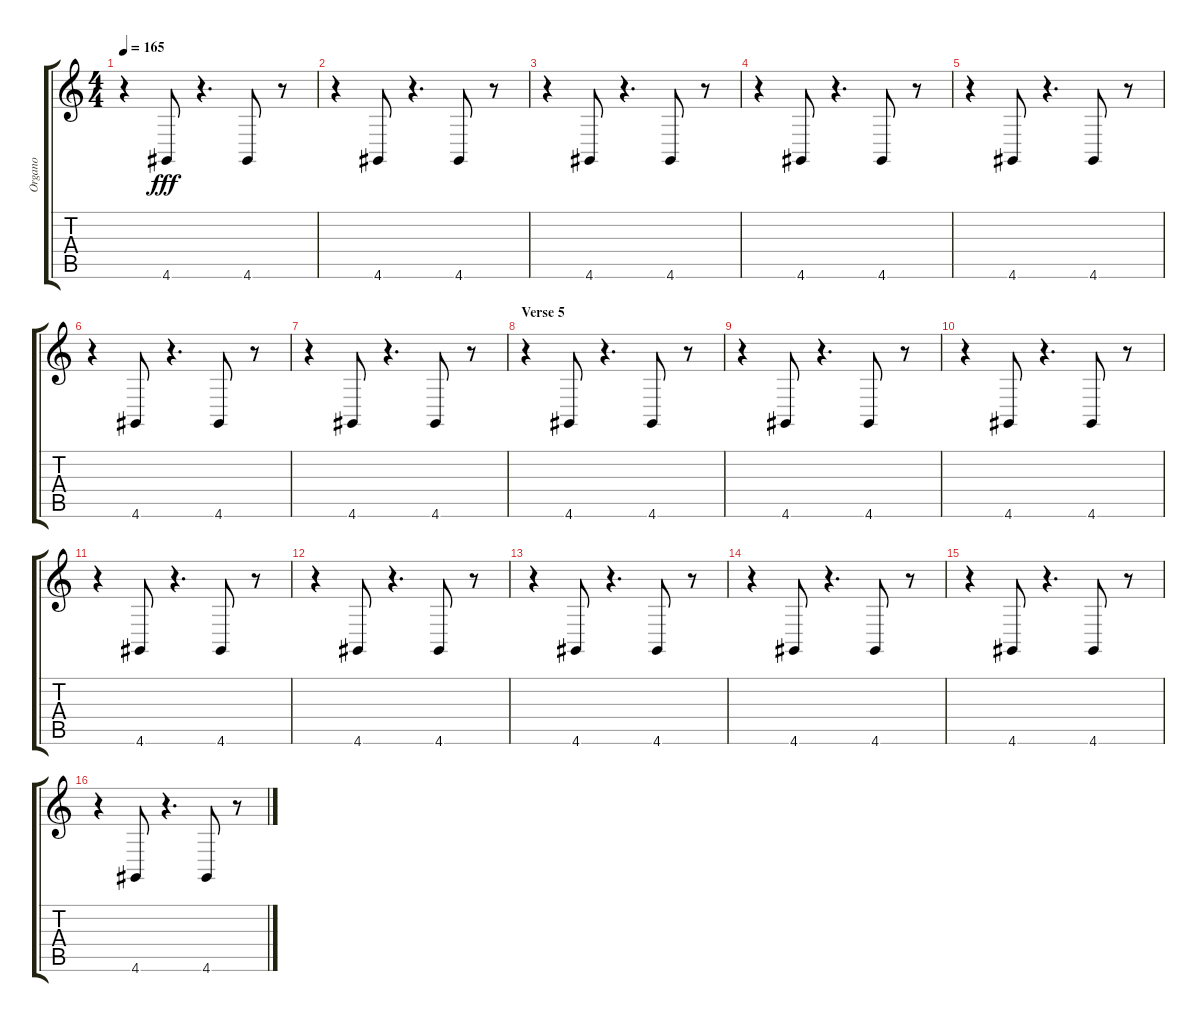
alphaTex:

\track ("Organo" "Organo") {instrument drawbarorgan}
\staff {score tabs}
\tuning (E4 B3 G3 D3 A2 E2) {hide}
\ts (4 4)
\tempo 165
\clef g2
\ks c
r.4{dy fff} 4.6.8 r.4{d} 4.6.8 r.8 |
r.4 4.6.8 r.4{d} 4.6.8 r.8 |
r.4 4.6.8 r.4{d} 4.6.8 r.8 |
r.4 4.6.8 r.4{d} 4.6.8 r.8 |
r.4 4.6.8 r.4{d} 4.6.8 r.8 |
r.4 4.6.8 r.4{d} 4.6.8 r.8 |
r.4 4.6.8 r.4{d} 4.6.8 r.8 |
\section ("" "Verse 5")
r.4 4.6.8 r.4{d} 4.6.8 r.8 |
r.4 4.6.8 r.4{d} 4.6.8 r.8 |
r.4 4.6.8 r.4{d} 4.6.8 r.8 |
r.4 4.6.8 r.4{d} 4.6.8 r.8 |
r.4 4.6.8 r.4{d} 4.6.8 r.8 |
r.4 4.6.8 r.4{d} 4.6.8 r.8 |
r.4 4.6.8 r.4{d} 4.6.8 r.8 |
r.4 4.6.8 r.4{d} 4.6.8 r.8 |
r.4 4.6.8 r.4{d} 4.6.8 r.8
